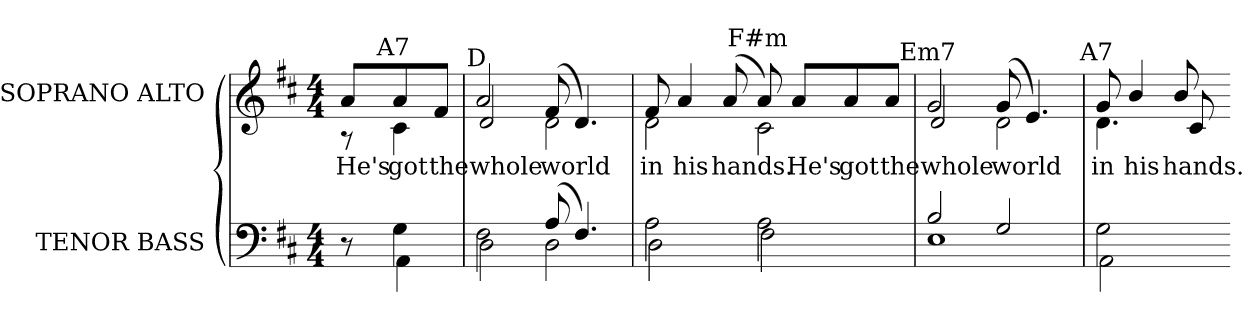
**kern	**kern	**text
*part2	*part1	*part1
*staff2	*staff1	*staff1
*I"TENOR BASS	*I"SOPRANO ALTO	*
*I'T. B.	*I'S. A.	*
!!LO:PB:g=z
*clefF4	*clefG2	*
*k[f#c#]	*k[f#c#]	*
*D:	*D:	*
*M4/4	*M4/4	*
=	=	=
*^	*	*
!	!	!LO:TX:a:i:t=Unison	!
!	!	!LO:TX:b:cj:t=1	!
!	!	!	!LO:LY:b:color=#000000
*	*	*^	*
8r	8ryy	8ai/L	8r	He's
!	!	!LO:TX:a:cj:t=A7	!	!
!	!	!	!	!LO:LY:b:color=#000000
4Gi\	4AAi\	8ai/	4c#i\	got
!	!	!	!	!LO:LY:b:color=#000000
.	.	8f#i/J	.	the
=	=	=	=	=
!	!	!LO:TX:a:cj:t=D	!	!
!	!	!	!	!LO:LY:b:color=#000000
2F#i\	2Di\	2ai/	2di/	whole
!	!	!	!	!LO:LY:b:color=#000000
(8Ai/	2Di\	(8f#i/	2di\	world
4.F#i/)	.	4.di/)	.	.
=1	=1	=1	=1	=1
!	!	!	!	!LO:LY:b:color=#000000
2Ai\	2Di\	8f#i/	2di\	in
!	!	!	!	!LO:LY:b:color=#000000
.	.	4ai/	.	his
!	!	!	!	!LO:LY:b:color=#000000
.	.	(8ai/	.	hands.
!	!	!LO:TX:a:cj:t=F#m	!	!
2Ai\	2F#i\	8ai/)	2c#i\	.
!	!	!	!	!LO:LY:b:color=#000000
.	.	8ai/L	.	He's
!	!	!	!	!LO:LY:b:color=#000000
.	.	8ai/	.	got
!	!	!	!	!LO:LY:b:color=#000000
.	.	8ai/J	.	the
=2	=2	=2	=2	=2
!	!	!LO:TX:a:cj:t=Em7	!	!
!	!	!	!	!LO:LY:b:color=#000000
2Bi/	1Ei	2gi/	2di/	whole
!	!	!	!	!LO:LY:b:color=#000000
2Gi/	.	(8gi/	2di\	world
.	.	4.ei/)	.	.
=3	=3	=3	=3	=3
!	!	!LO:TX:a:cj:t=A7	!	!
!	!	!	!	!LO:LY:b:color=#000000
2Gi\	2AAi\	8gi/	4.di\	in
!	!	!	!	!LO:LY:b:color=#000000
.	.	4bi/	.	his
!	!	!	!	!LO:LY:b:color=#000000
.	.	8bi/	8c#i/	hands.
*v	*v	*	*	*
*	*v	*v	*
=-	=-	=-
*-	*-	*-
